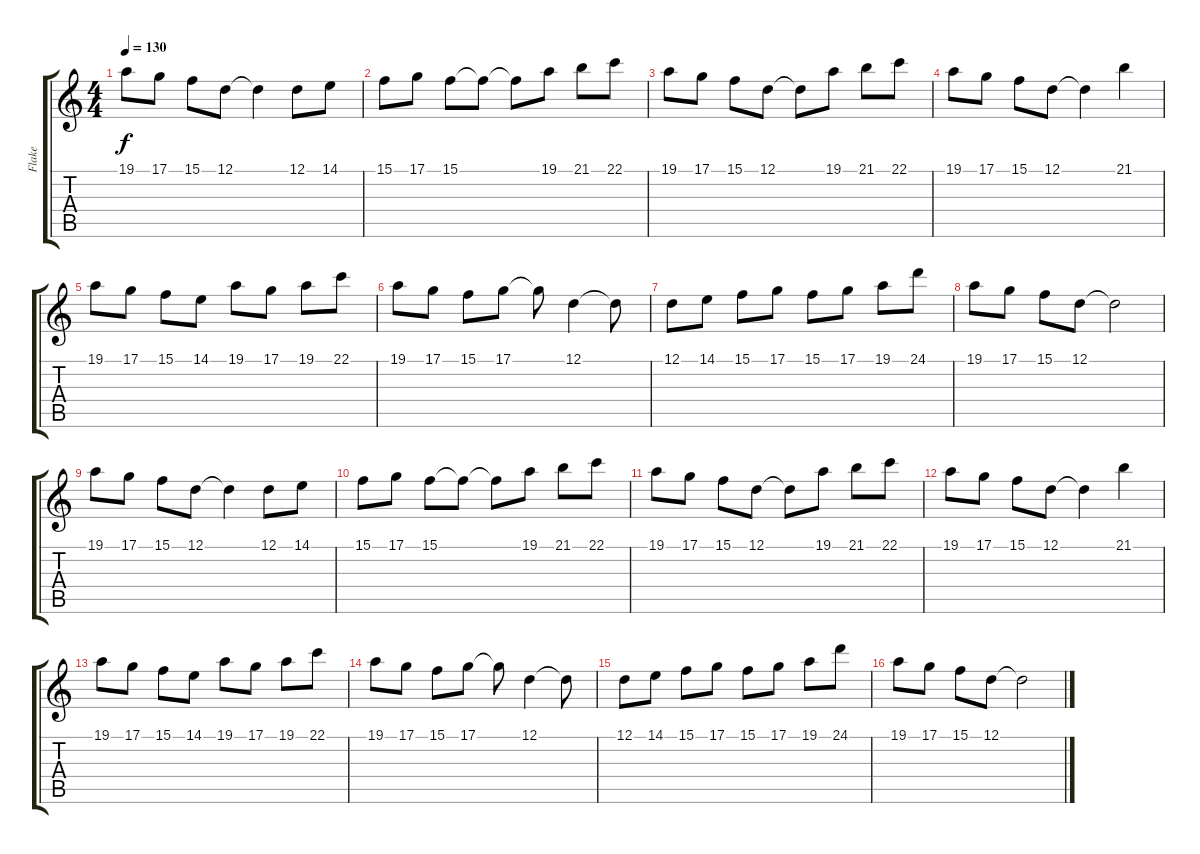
\track ("Flake" "Flake") {instrument pad1newage}
\staff {score tabs}
\tuning (D4 A3 F3 C3 G2 C2) {hide}
\ts (4 4)
\tempo 130
\clef g2
\ks c
19.1.8{dy f} 17.1.8 15.1.8 12.1.8 12.1{t}.4 12.1.8 14.1.8 |
15.1.8 17.1.8 15.1.8 15.1{t}.8 15.1{t}.8 19.1.8 21.1.8 22.1.8 |
19.1.8 17.1.8 15.1.8 12.1.8 12.1{t}.8 19.1.8 21.1.8 22.1.8 |
19.1.8 17.1.8 15.1.8 12.1.8 12.1{t}.4 21.1.4 |
19.1.8 17.1.8 15.1.8 14.1.8 19.1.8 17.1.8 19.1.8 22.1.8 |
19.1.8 17.1.8 15.1.8 17.1.8 17.1{t}.8 12.1.4 12.1{t}.8 |
12.1.8 14.1.8 15.1.8 17.1.8 15.1.8 17.1.8 19.1.8 24.1.8 |
19.1.8 17.1.8 15.1.8 12.1.8 12.1{t}.2 |
19.1.8 17.1.8 15.1.8 12.1.8 12.1{t}.4 12.1.8 14.1.8 |
15.1.8 17.1.8 15.1.8 15.1{t}.8 15.1{t}.8 19.1.8 21.1.8 22.1.8 |
19.1.8 17.1.8 15.1.8 12.1.8 12.1{t}.8 19.1.8 21.1.8 22.1.8 |
19.1.8 17.1.8 15.1.8 12.1.8 12.1{t}.4 21.1.4 |
19.1.8 17.1.8 15.1.8 14.1.8 19.1.8 17.1.8 19.1.8 22.1.8 |
19.1.8 17.1.8 15.1.8 17.1.8 17.1{t}.8 12.1.4 12.1{t}.8 |
12.1.8 14.1.8 15.1.8 17.1.8 15.1.8 17.1.8 19.1.8 24.1.8 |
19.1.8 17.1.8 15.1.8 12.1.8 12.1{t}.2
